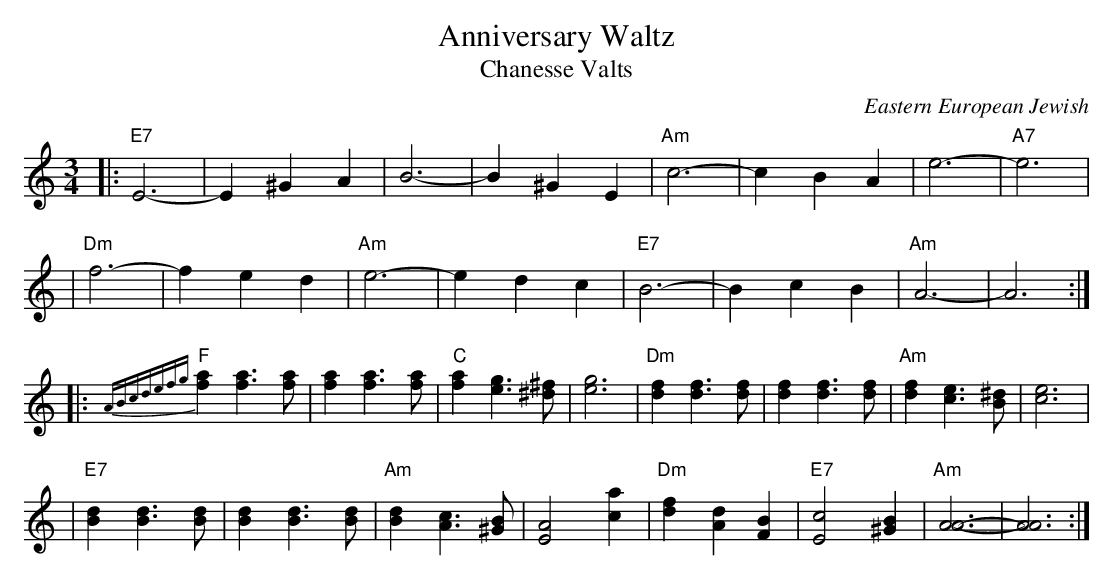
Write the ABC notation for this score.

X:1
T: Anniversary Waltz
T: Chanesse Valts
O: Eastern European Jewish
L: 1/4
M: 3/4
K: C
|: "E7"E3- |E ^G A | B3- | B ^G E | "Am"c3- | c B A | e3- | "A7"e3 |
| "Dm"f3- | f e d | "Am"e3- | e d c | "E7"B3- | B c B | "Am"A3- | A3 :|
|: {ABcdefg}"F"[af] [af]>[af] | [af] [af]>[af] | "C"[af] [ge]>[^f^d] | [g3e3] \
| "Dm"[fd] [fd]>[fd] | [fd] [fd]>[fd] | "Am"[fd] [ec]>[^dB] | [e3c3] |
| "E7"[dB] [dB]>[dB] | [dB] [dB]>[dB] | "Am"[dB] [cA]>[B^G] | [A2E2] [ac] \
| "Dm"[fd] [dA] [BF] | "E7"[c2E2] [B^G] | "Am"[A3A3]- | [A3A3] :|
